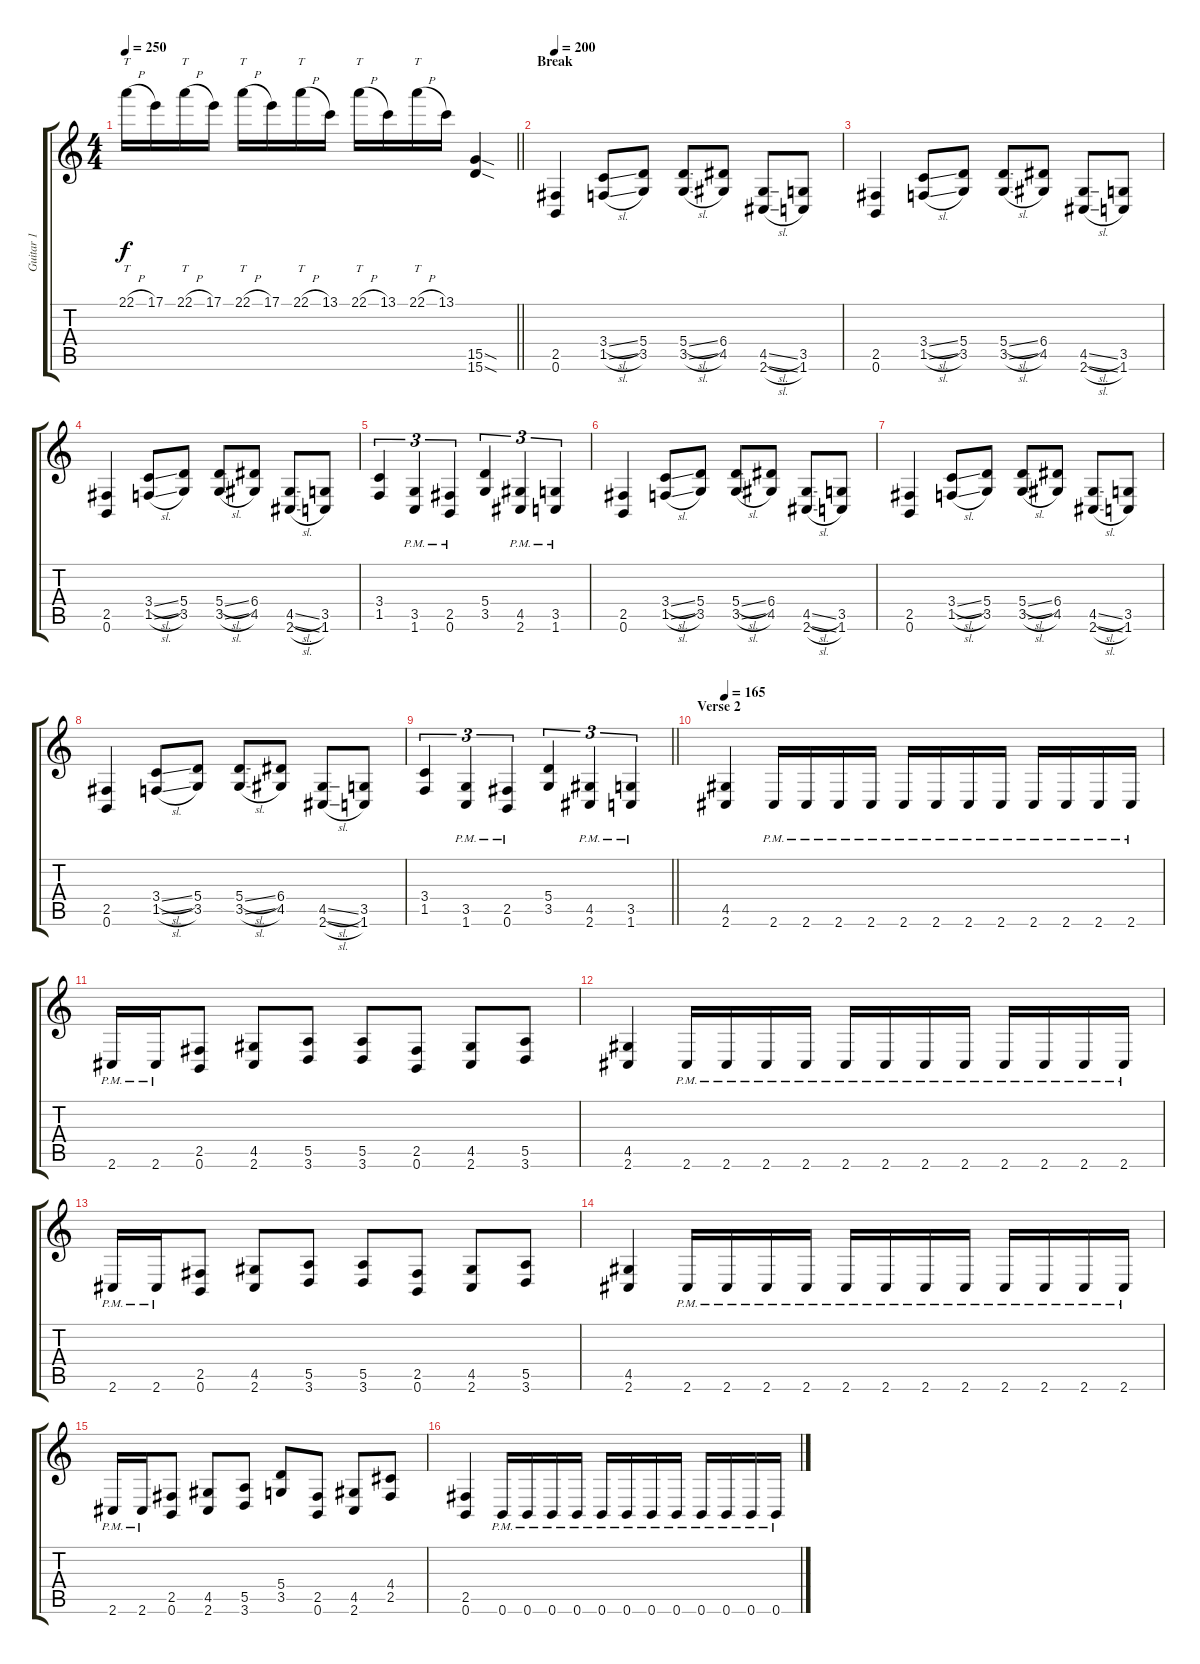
\track ("Guitar 1" "Guitar 1") {instrument distortionguitar}
\staff {score tabs}
\tuning (B3 Gb3 D3 A2 E2 B1) {hide}
\ts (4 4)
\tempo 250
\clef g2
\barLineRight lightlight
\ks c
22.1{h}.16{tt dy f} 17.1.16 22.1{h}.16{tt} 17.1.16 22.1{h}.16{tt} 17.1.16 22.1{h}.16{tt} 13.1.16 22.1{h}.16{tt} 13.1.16 22.1{h}.16{tt} 13.1.16 (15.5{sod} 15.6{sod}).4 |
\section ("" "Break")
\tempo 200
(2.5 0.6).4 (3.4{sl} 1.5{sl}).8 (5.4 3.5).8 (5.4{sl} 3.5{sl}).8 (6.4 4.5).8 (4.5{sl} 2.6{sl}).8 (3.5 1.6).8 |
(2.5 0.6).4 (3.4{sl} 1.5{sl}).8 (5.4 3.5).8 (5.4{sl} 3.5{sl}).8 (6.4 4.5).8 (4.5{sl} 2.6{sl}).8 (3.5 1.6).8 |
(2.5 0.6).4 (3.4{sl} 1.5{sl}).8 (5.4 3.5).8 (5.4{sl} 3.5{sl}).8 (6.4 4.5).8 (4.5{sl} 2.6{sl}).8 (3.5 1.6).8 |
(3.4 1.5).4{tu (3 2)} (3.5{pm} 1.6{pm}).4{tu (3 2)} (2.5{pm} 0.6{pm}).4{tu (3 2)} (5.4 3.5).4{tu (3 2)} (4.5{pm} 2.6{pm}).4{tu (3 2)} (3.5{pm} 1.6{pm}).4{tu (3 2)} |
(2.5 0.6).4 (3.4{sl} 1.5{sl}).8 (5.4 3.5).8 (5.4{sl} 3.5{sl}).8 (6.4 4.5).8 (4.5{sl} 2.6{sl}).8 (3.5 1.6).8 |
(2.5 0.6).4 (3.4{sl} 1.5{sl}).8 (5.4 3.5).8 (5.4{sl} 3.5{sl}).8 (6.4 4.5).8 (4.5{sl} 2.6{sl}).8 (3.5 1.6).8 |
(2.5 0.6).4 (3.4{sl} 1.5{sl}).8 (5.4 3.5).8 (5.4{sl} 3.5{sl}).8 (6.4 4.5).8 (4.5{sl} 2.6{sl}).8 (3.5 1.6).8 |
\barLineRight lightlight
(3.4 1.5).4{tu (3 2)} (3.5{pm} 1.6{pm}).4{tu (3 2)} (2.5{pm} 0.6{pm}).4{tu (3 2)} (5.4 3.5).4{tu (3 2)} (4.5{pm} 2.6{pm}).4{tu (3 2)} (3.5{pm} 1.6{pm}).4{tu (3 2)} |
\section ("" "Verse 2")
\tempo 165
(4.5 2.6).4 2.6{pm}.16 2.6{pm}.16 2.6{pm}.16 2.6{pm}.16 2.6{pm}.16 2.6{pm}.16 2.6{pm}.16 2.6{pm}.16 2.6{pm}.16 2.6{pm}.16 2.6{pm}.16 2.6{pm}.16 |
2.6{pm}.16 2.6{pm}.16 (2.5 0.6).8 (4.5 2.6).8 (5.5 3.6).8 (5.5 3.6).8 (2.5 0.6).8 (4.5 2.6).8 (5.5 3.6).8 |
(4.5 2.6).4 2.6{pm}.16 2.6{pm}.16 2.6{pm}.16 2.6{pm}.16 2.6{pm}.16 2.6{pm}.16 2.6{pm}.16 2.6{pm}.16 2.6{pm}.16 2.6{pm}.16 2.6{pm}.16 2.6{pm}.16 |
2.6{pm}.16 2.6{pm}.16 (2.5 0.6).8 (4.5 2.6).8 (5.5 3.6).8 (5.5 3.6).8 (2.5 0.6).8 (4.5 2.6).8 (5.5 3.6).8 |
(4.5 2.6).4 2.6{pm}.16 2.6{pm}.16 2.6{pm}.16 2.6{pm}.16 2.6{pm}.16 2.6{pm}.16 2.6{pm}.16 2.6{pm}.16 2.6{pm}.16 2.6{pm}.16 2.6{pm}.16 2.6{pm}.16 |
2.6{pm}.16 2.6{pm}.16 (2.5 0.6).8 (4.5 2.6).8 (5.5 3.6).8 (5.4 3.5).8 (2.5 0.6).8 (4.5 2.6).8 (4.4 2.5).8 |
(2.5 0.6).4 0.6{pm}.16 0.6{pm}.16 0.6{pm}.16 0.6{pm}.16 0.6{pm}.16 0.6{pm}.16 0.6{pm}.16 0.6{pm}.16 0.6{pm}.16 0.6{pm}.16 0.6{pm}.16 0.6{pm}.16
